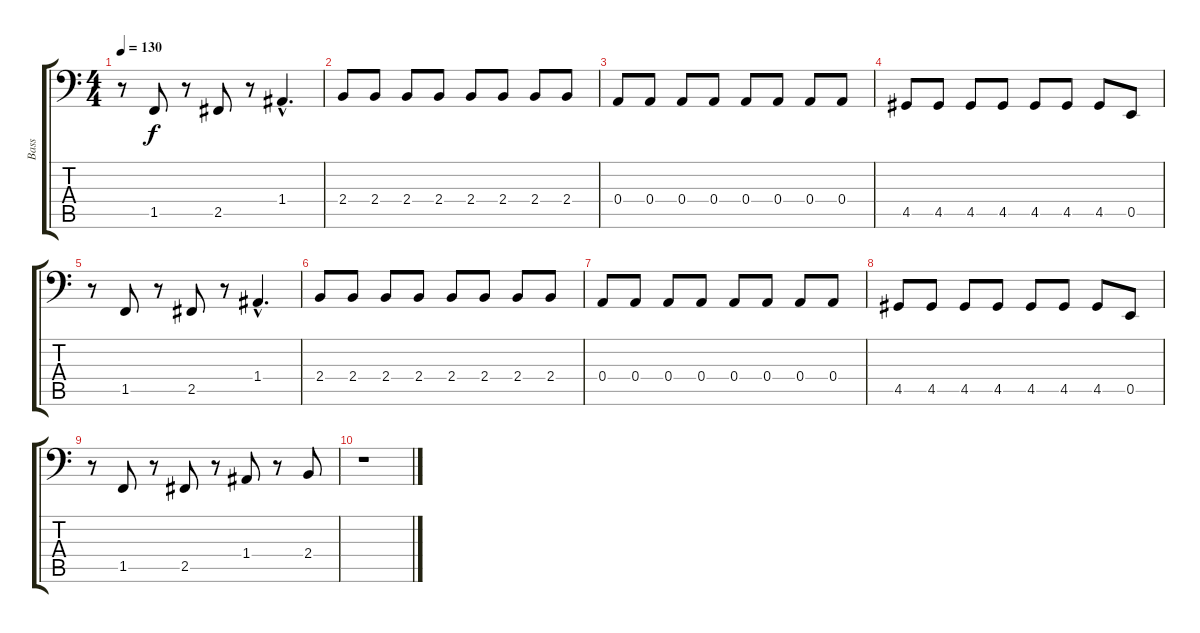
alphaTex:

\track ("Bass" "Bass") {instrument fretlessbass}
\staff {score tabs}
\tuning (C3 G2 D2 A1 E1 B0) {hide}
\ts (4 4)
\tempo 130
\clef f4
\ks c
r.8{dy f} 1.5.8 r.8 2.5.8 r.8 1.4{hac}.4{d} |
2.4.8 2.4.8 2.4.8 2.4.8 2.4.8 2.4.8 2.4.8 2.4.8 |
0.4.8 0.4.8 0.4.8 0.4.8 0.4.8 0.4.8 0.4.8 0.4.8 |
4.5.8 4.5.8 4.5.8 4.5.8 4.5.8 4.5.8 4.5.8 0.5.8 |
r.8 1.5.8 r.8 2.5.8 r.8 1.4{hac}.4{d} |
2.4.8 2.4.8 2.4.8 2.4.8 2.4.8 2.4.8 2.4.8 2.4.8 |
0.4.8 0.4.8 0.4.8 0.4.8 0.4.8 0.4.8 0.4.8 0.4.8 |
4.5.8 4.5.8 4.5.8 4.5.8 4.5.8 4.5.8 4.5.8 0.5.8 |
r.8 1.5.8 r.8 2.5.8 r.8 1.4.8 r.8 2.4.8 |
r.1
